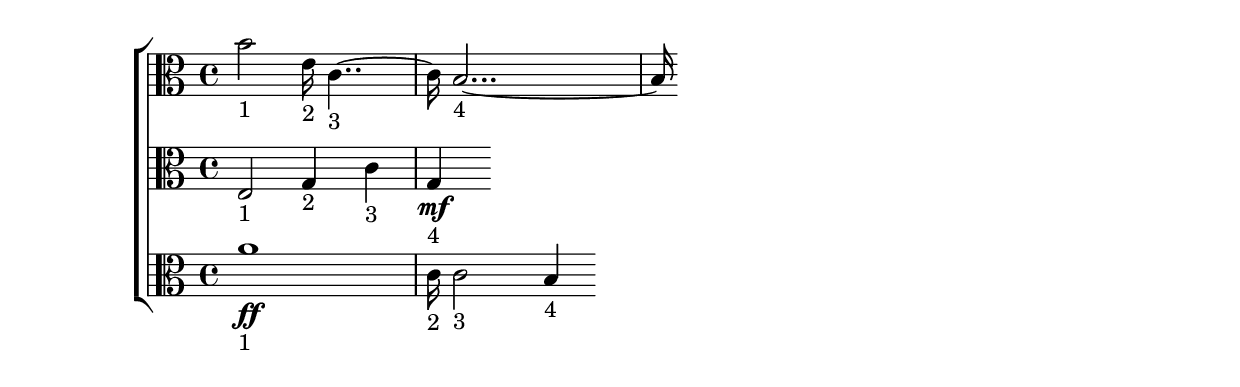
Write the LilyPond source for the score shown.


\version "2.24.4" 


\new ChoirStaff <<



\new Staff <<
  \new Voice \with {
  \remove Note_heads_engraver
  \consists Completion_heads_engraver
  \remove Rest_engraver
  \consists Completion_rest_engraver
  }
  {
  \clef alto
  \time 4/4
  {
    b'2-"1"
    e'16-"2"
    c'2-"3"
    b1-"4"
}
}
>>


\new Staff <<
  \new Voice \with {
  \remove Note_heads_engraver
  \consists Completion_heads_engraver
  \remove Rest_engraver
  \consists Completion_rest_engraver
  }
  {
  \clef alto
  \time 4/4
  {
    e2-"1"
    g4-"2"
    c'4-"3"
    g4\mf-"4"
}
}
>>


\new Staff <<
  \new Voice \with {
  \remove Note_heads_engraver
  \consists Completion_heads_engraver
  \remove Rest_engraver
  \consists Completion_rest_engraver
  }
  {
  \clef alto
  \time 4/4
  {
    a'1\ff-"1"
    c'16-"2"
    c'2-"3"
    b4-"4"
}
}
>>
>>